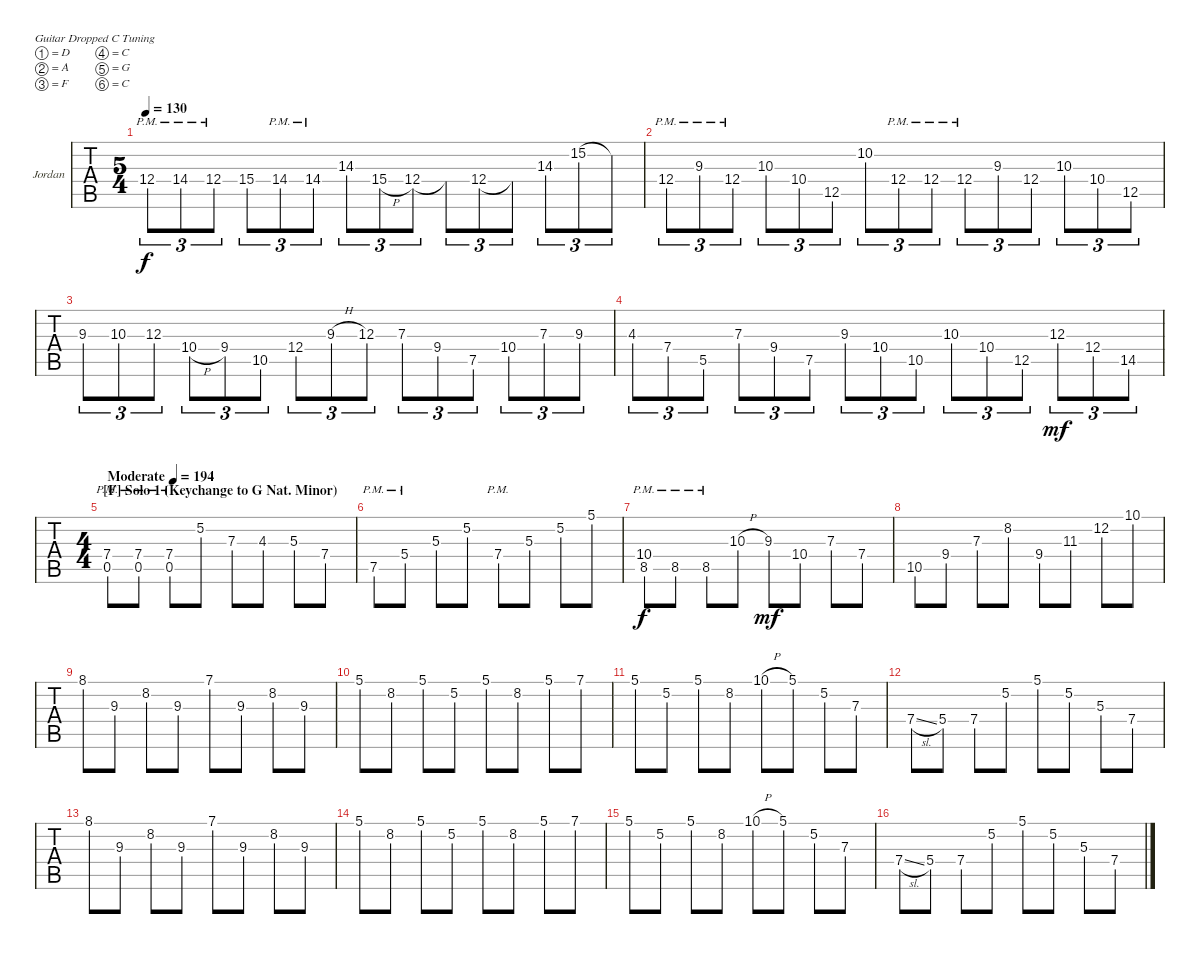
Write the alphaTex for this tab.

\bracketExtendMode groupsimilarinstruments
\firstSystemTrackNameOrientation horizontal
\otherSystemsTrackNameOrientation horizontal
\track ("Jordan" "Jordan") {instrument electricguitarclean}
\staff {tabs}
\tuning (D4 A3 F3 C3 G2 C2)
\ts (5 4)
\tempo 130
\clef g2
\scale
0.377143
\ks c
12.4{pm}.8{tu (3 2) dy f} 14.4{pm}.8{tu (3 2)} 12.4{pm}.8{tu (3 2)} 15.4.8{tu (3 2)} 14.4{pm}.8{tu (3 2)} 14.4{pm}.8{tu (3 2)} 14.3.8{tu (3 2)} 15.4{h}.8{tu (3 2)} 12.4.8{tu (3 2)} 12.4{t}.8{tu (3 2)} 12.4.8{tu (3 2)} 12.4{t}.8{tu (3 2)} 14.3.8{tu (3 2)} 15.2.8{tu (3 2)} 15.2{t}.8{tu (3 2)} |
\scale
0.31 12.4{pm}.8{tu (3 2)} 9.3{pm}.8{tu (3 2)} 12.4{pm}.8{tu (3 2)} 10.3.8{tu (3 2)} 10.4.8{tu (3 2)} 12.5.8{tu (3 2)} 10.2.8{tu (3 2)} 12.4{pm}.8{tu (3 2)} 12.4{pm}.8{tu (3 2)} 12.4{pm}.8{tu (3 2)} 9.3.8{tu (3 2)} 12.4.8{tu (3 2)} 10.3.8{tu (3 2)} 10.4.8{tu (3 2)} 12.5.8{tu (3 2)} |
\scale
0.312895 9.3.8{tu (3 2)} 10.3.8{tu (3 2)} 12.3.8{tu (3 2)} 10.4{h}.8{tu (3 2)} 9.4.8{tu (3 2)} 10.5.8{tu (3 2)} 12.4.8{tu (3 2)} 9.3{h}.8{tu (3 2)} 12.3.8{tu (3 2)} 7.3.8{tu (3 2)} 9.4.8{tu (3 2)} 7.5.8{tu (3 2)} 10.4.8{tu (3 2)} 7.3.8{tu (3 2)} 9.3.8{tu (3 2)} |
\scale
0.512479 4.3.8{tu (3 2)} 7.4.8{tu (3 2)} 5.5.8{tu (3 2)} 7.3.8{tu (3 2)} 9.4.8{tu (3 2)} 7.5.8{tu (3 2)} 9.3.8{tu (3 2)} 10.4.8{tu (3 2)} 10.5.8{tu (3 2)} 10.3.8{tu (3 2)} 10.4.8{tu (3 2)} 12.5.8{tu (3 2)} 12.3.8{tu (3 2) dy mf} 12.4.8{tu (3 2)} 14.5.8{tu (3 2)} |
\ts (4 4)
\section ("F" "Solo 1 (Keychange to G Nat. Minor)")
\tempo (194 "Moderate")
\scale
0.487289 (0.5{pm} 7.4{pm}).8 (7.4{pm} 0.5{pm}).8 (7.4{pm} 0.5{pm}).8 5.2.8 7.3.8 4.3.8 5.3.8 7.4.8 |
\scale
0.509882 7.5{pm}.8 5.4{pm}.8 5.3.8 5.2.8 7.4{pm}.8 5.3.8 5.2.8 5.1.8 |
\scale
0.490028 (8.5{pm} 10.4{pm}).8{dy f} 8.5{pm}.8 8.5{pm}.8 10.3{h}.8 9.3.8{dy mf} 10.4.8 7.3.8 7.4.8 |
\scale
0.350951 10.5.8 9.4.8 7.3.8 8.2.8 9.4.8 11.3.8 12.2.8 10.1.8 |
\scale
0.335987 8.1.8 9.3.8 8.2.8 9.3.8 7.1.8 9.3.8 8.2.8 9.3.8 |
\scale
0.313112 5.1.8 8.2.8 5.1.8 5.2.8 5.1.8 8.2.8 5.1.8 7.1.8 |
\scale
0.355231 5.1.8 5.2.8 5.1.8 8.2.8 10.1{h}.8 5.1.8 5.2.8 7.3.8 |
\scale
0.331698 7.4{sl}.8 5.4.8 7.4.8 5.2.8 5.1.8 5.2.8 5.3.8 7.4.8 |
\scale
0.313112 8.1.8 9.3.8 8.2.8 9.3.8 7.1.8 9.3.8 8.2.8 9.3.8 |
5.1.8 8.2.8 5.1.8 5.2.8 5.1.8 8.2.8 5.1.8 7.1.8 |
5.1.8 5.2.8 5.1.8 8.2.8 10.1{h}.8 5.1.8 5.2.8 7.3.8 |
7.4{sl}.8 5.4.8 7.4.8 5.2.8 5.1.8 5.2.8 5.3.8 7.4.8
